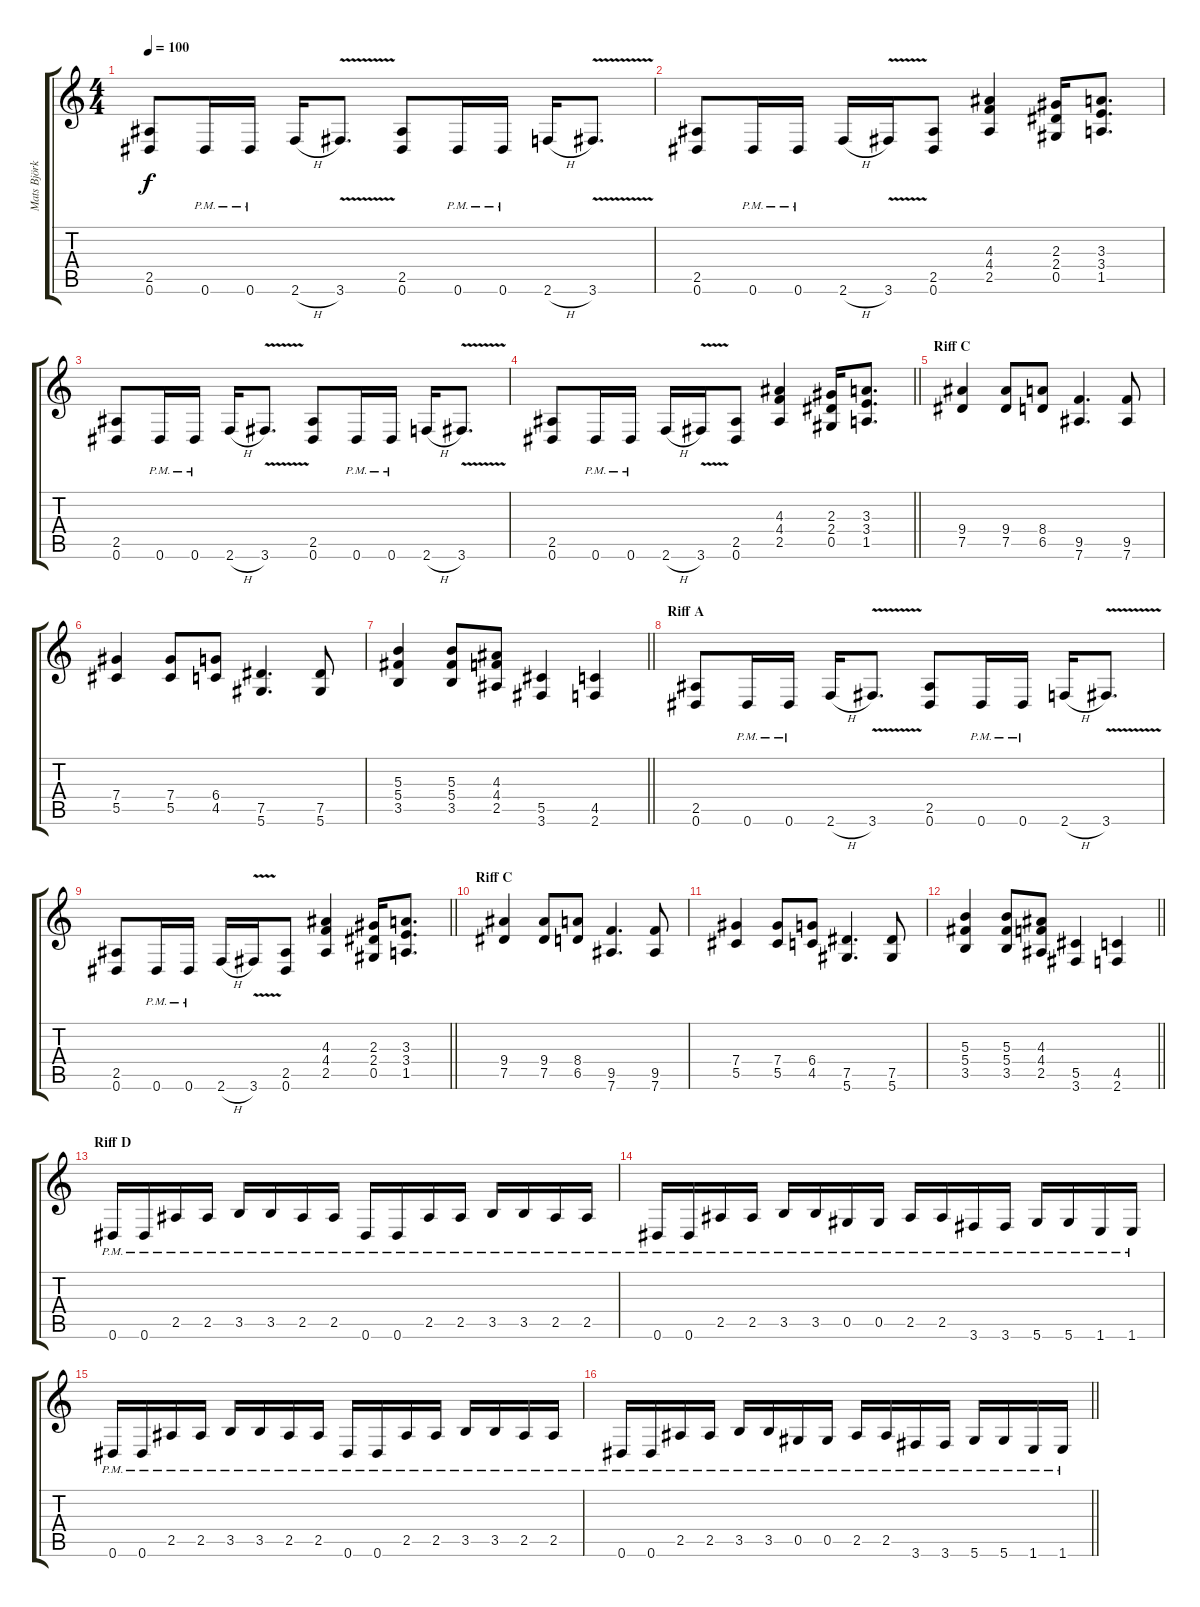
\track ("Mats Björkman" "Mats Björk") {instrument distortionguitar}
\staff {score tabs}
\tuning (Eb4 Bb3 Gb3 Db3 Ab2 Eb2) {hide}
\ts (4 4)
\tempo 100
\clef g2
\ks c
(2.5 0.6).8{dy f} 0.6{pm}.16 0.6{pm}.16 2.6{h}.16 3.6{v}.8{d} (2.5 0.6).8 0.6{pm}.16 0.6{pm}.16 2.6{h}.16 3.6{v}.8{d} |
(2.5 0.6).8 0.6{pm}.16 0.6{pm}.16 2.6{h}.16 3.6{v}.16 (2.5 0.6).8 (4.3 4.4 2.5).4 (2.3 2.4 0.5).16 (3.3 3.4 1.5).8{d} |
(2.5 0.6).8 0.6{pm}.16 0.6{pm}.16 2.6{h}.16 3.6{v}.8{d} (2.5 0.6).8 0.6{pm}.16 0.6{pm}.16 2.6{h}.16 3.6{v}.8{d} |
\barLineRight lightlight
(2.5 0.6).8 0.6{pm}.16 0.6{pm}.16 2.6{h}.16 3.6{v}.16 (2.5 0.6).8 (4.3 4.4 2.5).4 (2.3 2.4 0.5).16 (3.3 3.4 1.5).8{d} |
\section ("" "Riff C")
(9.4 7.5).4 (9.4 7.5).8 (8.4 6.5).8 (9.5 7.6).4{d} (9.5 7.6).8 |
(7.4 5.5).4 (7.4 5.5).8 (6.4 4.5).8 (7.5 5.6).4{d} (7.5 5.6).8 |
\barLineRight lightlight
(5.3 5.4 3.5).4 (5.3 5.4 3.5).8 (4.3 4.4 2.5).8 (5.5 3.6).4 (4.5 2.6).4 |
\section ("" "Riff A")
(2.5 0.6).8 0.6{pm}.16 0.6{pm}.16 2.6{h}.16 3.6{v}.8{d} (2.5 0.6).8 0.6{pm}.16 0.6{pm}.16 2.6{h}.16 3.6{v}.8{d} |
\barLineRight lightlight
(2.5 0.6).8 0.6{pm}.16 0.6{pm}.16 2.6{h}.16 3.6{v}.16 (2.5 0.6).8 (4.3 4.4 2.5).4 (2.3 2.4 0.5).16 (3.3 3.4 1.5).8{d} |
\section ("" "Riff C")
(9.4 7.5).4 (9.4 7.5).8 (8.4 6.5).8 (9.5 7.6).4{d} (9.5 7.6).8 |
(7.4 5.5).4 (7.4 5.5).8 (6.4 4.5).8 (7.5 5.6).4{d} (7.5 5.6).8 |
\barLineRight lightlight
(5.3 5.4 3.5).4 (5.3 5.4 3.5).8 (4.3 4.4 2.5).8 (5.5 3.6).4 (4.5 2.6).4 |
\section ("" "Riff D")
0.6{pm}.16 0.6{pm}.16 2.5{pm}.16 2.5{pm}.16 3.5{pm}.16 3.5{pm}.16 2.5{pm}.16 2.5{pm}.16 0.6{pm}.16 0.6{pm}.16 2.5{pm}.16 2.5{pm}.16 3.5{pm}.16 3.5{pm}.16 2.5{pm}.16 2.5{pm}.16 |
0.6{pm}.16 0.6{pm}.16 2.5{pm}.16 2.5{pm}.16 3.5{pm}.16 3.5{pm}.16 0.5{pm}.16 0.5{pm}.16 2.5{pm}.16 2.5{pm}.16 3.6{pm}.16 3.6{pm}.16 5.6{pm}.16 5.6{pm}.16 1.6{pm}.16 1.6{pm}.16 |
0.6{pm}.16 0.6{pm}.16 2.5{pm}.16 2.5{pm}.16 3.5{pm}.16 3.5{pm}.16 2.5{pm}.16 2.5{pm}.16 0.6{pm}.16 0.6{pm}.16 2.5{pm}.16 2.5{pm}.16 3.5{pm}.16 3.5{pm}.16 2.5{pm}.16 2.5{pm}.16 |
\barLineRight lightlight
0.6{pm}.16 0.6{pm}.16 2.5{pm}.16 2.5{pm}.16 3.5{pm}.16 3.5{pm}.16 0.5{pm}.16 0.5{pm}.16 2.5{pm}.16 2.5{pm}.16 3.6{pm}.16 3.6{pm}.16 5.6{pm}.16 5.6{pm}.16 1.6{pm}.16 1.6{pm}.16
